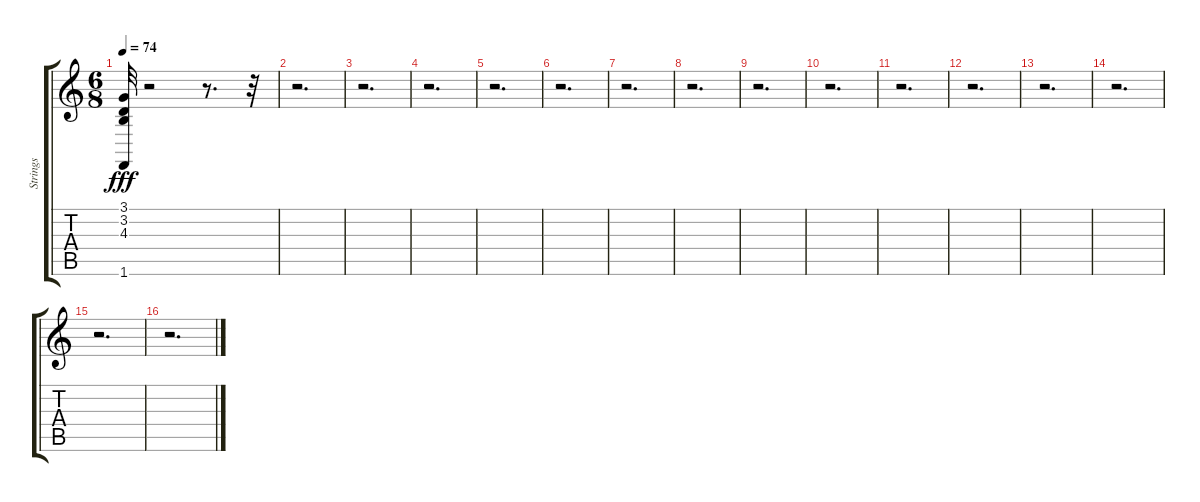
\track ("Strings" "Strings") {instrument stringensemble1}
\staff {score tabs}
\tuning (E4 B3 G3 D3 A2 E2) {hide}
\ts (6 8)
\tempo 74
\clef g2
\ks c
(3.1 3.2 4.3 1.6).32{dy fff} r.2 r.8{d} r.32 |
r.2{d} |
r.2{d} |
r.2{d} |
r.2{d} |
r.2{d} |
r.2{d} |
r.2{d} |
r.2{d} |
r.2{d} |
r.2{d} |
r.2{d} |
r.2{d} |
r.2{d} |
r.2{d} |
r.2{d}
